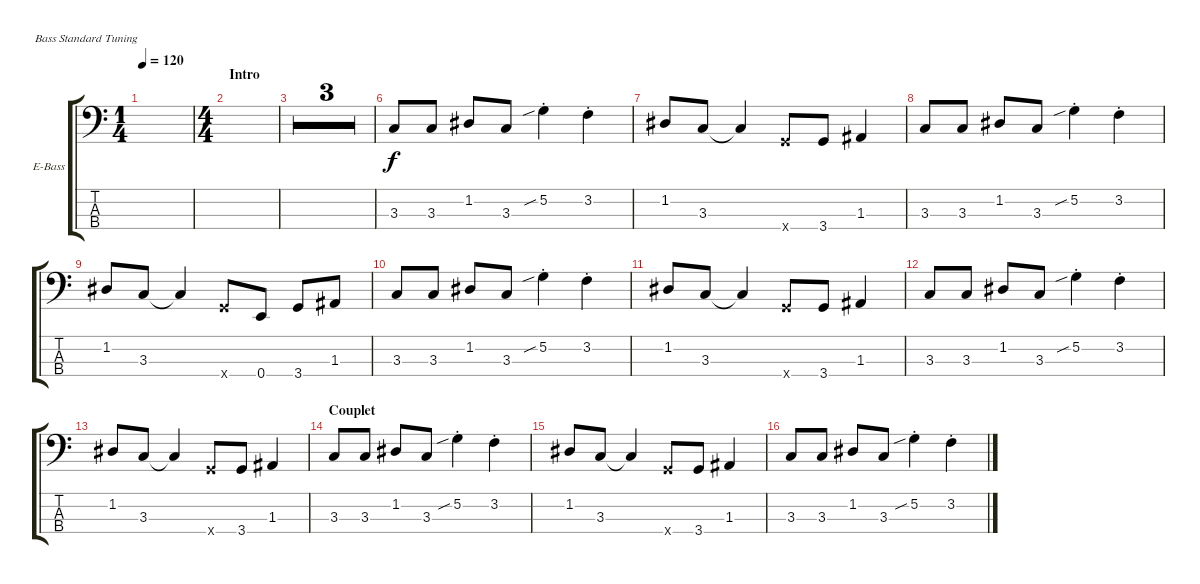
\defaultSystemsLayout 4
\bracketExtendMode groupsimilarinstruments
\firstSystemTrackNameOrientation horizontal
\otherSystemsTrackNameOrientation horizontal
\track ("Electric Bass" "E-Bass") {multiBarRest instrument electricbassfinger}
\staff {score tabs}
\tuning (G2 D2 A1 E1)
\ts (1 4)
\tempo 120
\clef f4
\ks c
|
\ts (4 4)
\section ("" "Intro")
|
|
|
|
3.3.8 3.3.8 1.2.8 3.3.8 5.2{sib st}.4 3.2{st}.4 |
1.2.8 3.3.8 3.3{t}.4 3.4{x}.8 3.4.8 1.3.4 |
3.3.8 3.3.8 1.2.8 3.3.8 5.2{sib st}.4 3.2{st}.4 |
1.2.8 3.3.8 3.3{t}.4 3.4{x}.8 0.4.8 3.4.8 1.3.8 |
3.3.8 3.3.8 1.2.8 3.3.8 5.2{sib st}.4 3.2{st}.4 |
1.2.8 3.3.8 3.3{t}.4 3.4{x}.8 3.4.8 1.3.4 |
3.3.8 3.3.8 1.2.8 3.3.8 5.2{sib st}.4 3.2{st}.4 |
1.2.8 3.3.8 3.3{t}.4 3.4{x}.8 3.4.8 1.3.4 |
\section ("" "Couplet")
3.3.8 3.3.8 1.2.8 3.3.8 5.2{sib st}.4 3.2{st}.4 |
1.2.8 3.3.8 3.3{t}.4 3.4{x}.8 3.4.8 1.3.4 |
3.3.8 3.3.8 1.2.8 3.3.8 5.2{sib st}.4 3.2{st}.4
